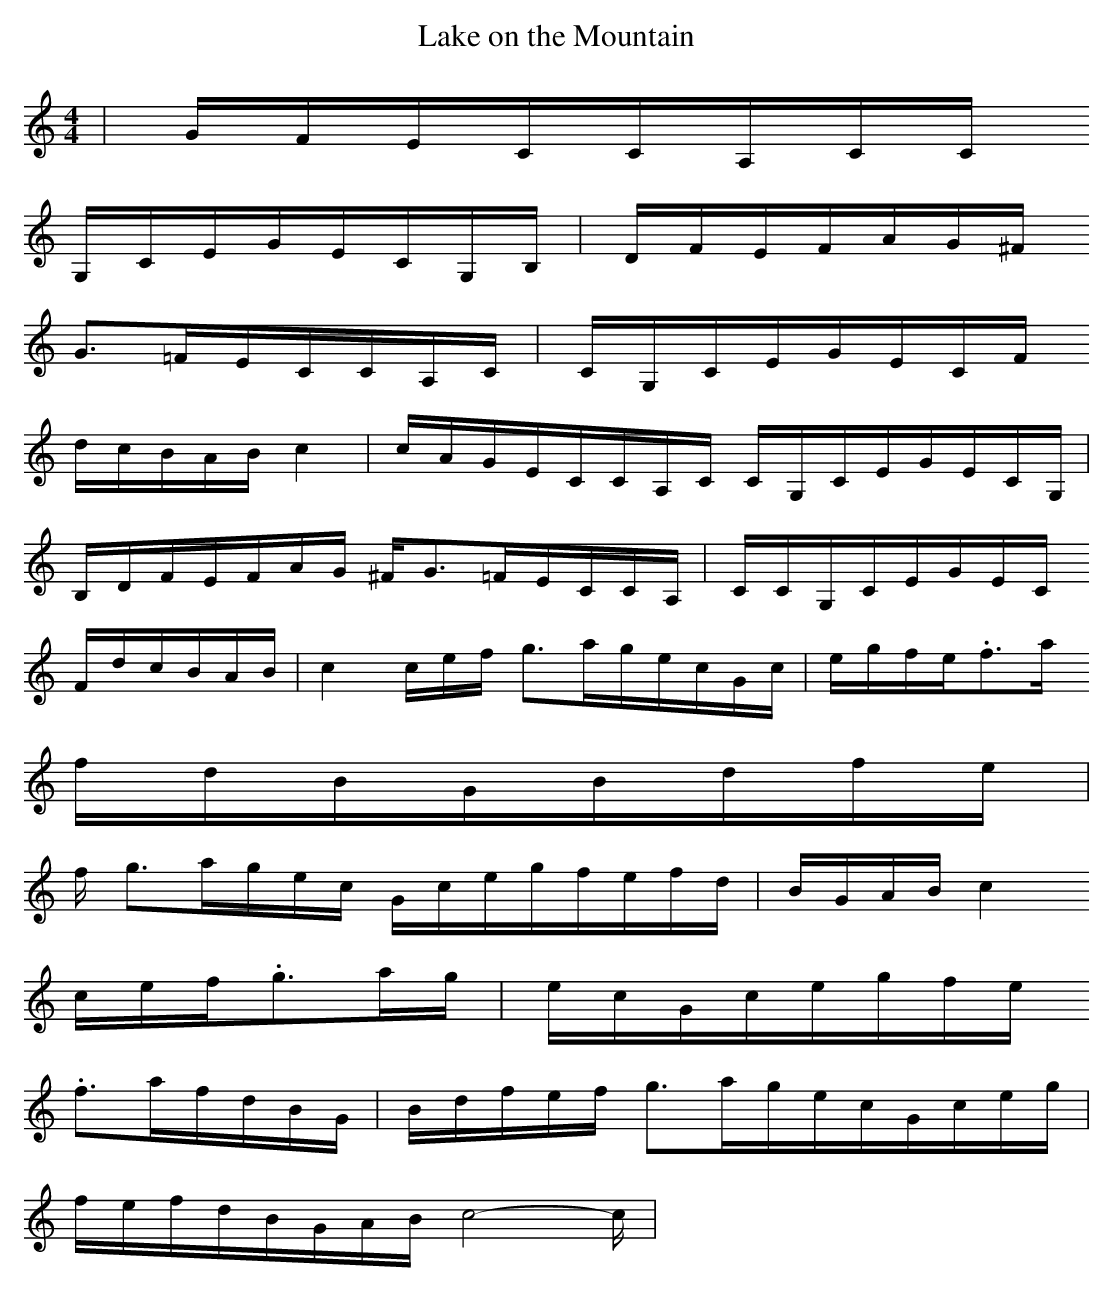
X:1
T: Lake on the Mountain
M: 4/4
L: 1/8
K:C
V:1
| G/2F/2E/2C/2C/2A,/2C/2C/2
G,/2C/2E/2G/2E/2C/2G,/2B,/2 | D/2F/2E/2F/2A/2G/2^F/2
G>=FE/2C/2C/2A,/2C/2 | C/2G,/2C/2E/2G/2E/2C/2F/2
d/2c/2B/2A/2B/2c2 | c/2A/2G/2E/2C/2C/2A,/2C/2 C/2G,/2C/2E/2G/2E/2C/2G,/2 |
B,/2D/2F/2E/2F/2A/2G/2 ^F<G=F/2E/2C/2C/2A,/2 | C/2C/2G,/2C/2E/2G/2E/2C/2
F/2d/2c/2B/2A/2B/2 | c2c/2e/2f/2 g>ag/2e/2c/2G/2c/2 | e/2g/2f/2e/2.f3/2a/2
f/2d/2B/2G/2B/2d/2f/2e/2 |
f/2 g>ag/2e/2c/2 G/2c/2e/2g/2f/2e/2f/2d/2 | B/2G/2A/2B/2c2
c/2e/2f/2.g3/2a/2g/2 | e/2c/2G/2c/2e/2g/2f/2e/2
.f3/2a/2f/2d/2B/2G/2 | B/2d/2f/2e/2f/2 g>ag/2e/2c/2G/2c/2e/2g/2 |
f/2e/2f/2d/2B/2G/2A/2B/2 c4-c/2 |
